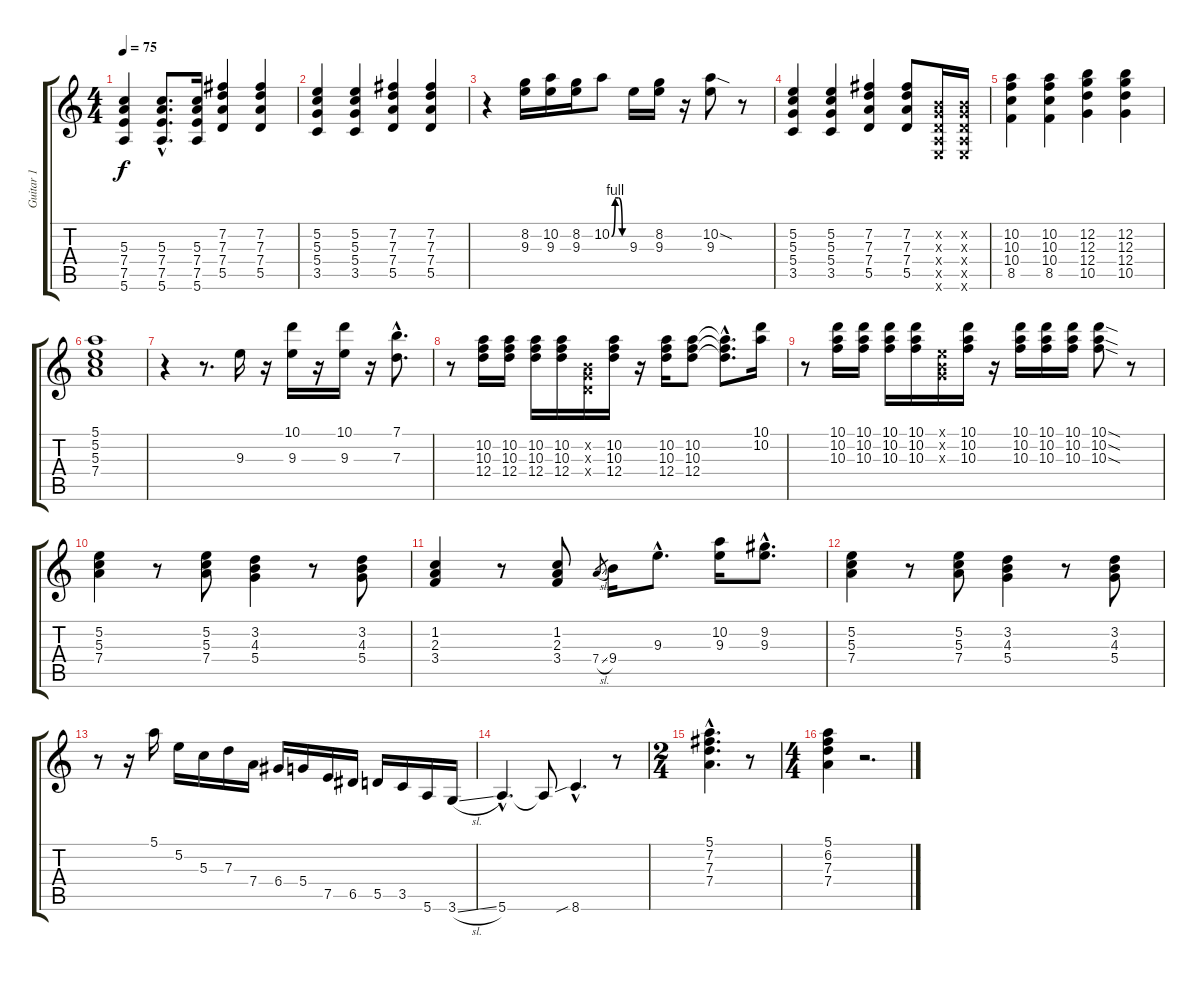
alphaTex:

\track ("Guitar 1" "Guitar 1") {instrument electricguitarjazz}
\staff {score tabs}
\tuning (E4 B3 G3 D3 A2 E2) {hide}
\ts (4 4)
\tempo 75
\clef g2
\ks c
(5.3 7.4 7.5 5.6).4{dy f volume 12} (5.3{hac} 7.4{hac} 7.5{hac} 5.6{hac}).8{d} (5.3 7.4 7.5 5.6).16 (7.2 7.3 7.4 5.5).4 (7.2 7.3 7.4 5.5).4 |
(5.2 5.3 5.4 3.5).4 (5.2 5.3 5.4 3.5).4 (7.2 7.3 7.4 5.5).4 (7.2 7.3 7.4 5.5).4 |
r.4{volume 14} (8.2 9.3).16 (10.2 9.3).16 (8.2 9.3).16 10.2{be (custom 0 0 15 4 30 4 45 0 60 0)}.8 9.3.16 (8.2 9.3).16 r.16 (10.2{sod} 9.3).8 r.8 |
(5.2 5.3 5.4 3.5).4{volume 12} (5.2 5.3 5.4 3.5).4 (7.2 7.3 7.4 5.5).4 (7.2 7.3 7.4 5.5).8 (0.2{x} 0.3{x} 0.4{x} 0.5{x} 0.6{x}).16 (0.2{x} 0.3{x} 0.4{x} 0.5{x} 0.6{x}).16 |
(10.2 10.3 10.4 8.5).4 (10.2 10.3 10.4 8.5).4 (12.2 12.3 12.4 10.5).4 (12.2 12.3 12.4 10.5).4 |
(5.1 5.2 5.3 7.4).1 |
r.4{volume 14} r.8{d} 9.3.16 r.16 (10.1 9.3).16 r.16 (10.1 9.3).16 r.16 (7.1{hac} 7.3{hac}).8{d} |
r.8 (10.2 10.3 12.4).16 (10.2 10.3 12.4).16 (10.2 10.3 12.4).16 (10.2 10.3 12.4).16 (0.2{x} 0.3{x} 0.4{x}).16 (10.2 10.3 12.4).16 r.16 (10.2 10.3 12.4).16 (10.2 10.3 12.4).8 (10.2{hac t} 10.3{hac t} 12.4{hac t}).8{d} (10.1 10.2).16 |
r.8 (10.1 10.2 10.3).16 (10.1 10.2 10.3).16 (10.1 10.2 10.3).16 (10.1 10.2 10.3).16 (0.1{x} 0.2{x} 0.3{x}).16 (10.1 10.2 10.3).16 r.16 (10.1 10.2 10.3).16 (10.1 10.2 10.3).16 (10.1 10.2 10.3).16 (10.1{sod} 10.2{sod} 10.3{sod}).8 r.8 |
(5.2 5.3 7.4).4{volume 12} r.8 (5.2 5.3 7.4).8 (3.2 4.3 5.4).4 r.8 (3.2 4.3 5.4).8 |
(1.2 2.3 3.4).4 r.8 (1.2 2.3 3.4).8 7.4{sl}.8{gr} 9.4.16 9.3{hac}.8{d} (10.2 9.3).16 (9.2{hac} 9.3{hac}).8{d} |
(5.2 5.3 7.4).4 r.8 (5.2 5.3 7.4).8 (3.2 4.3 5.4).4 r.8 (3.2 4.3 5.4).8 |
r.8{volume 14} r.16 5.1.16 5.2.16 5.3.16 7.3.16 7.4.16 6.4.16 5.4.16 7.5.16 6.5.16 5.5.16 3.5.16 5.6.16 3.6{sl}.16 |
5.6{hac}.4{d} 5.6{t}.8 8.6{sib hac}.4{d} r.8 |
\ts (2 4)
(5.1{hac} 7.2{hac} 7.3{hac} 7.4{hac}).4{d volume 12} r.8 |
\ts (4 4)
(5.1 6.2 7.3 7.4).4 r.2{d}
